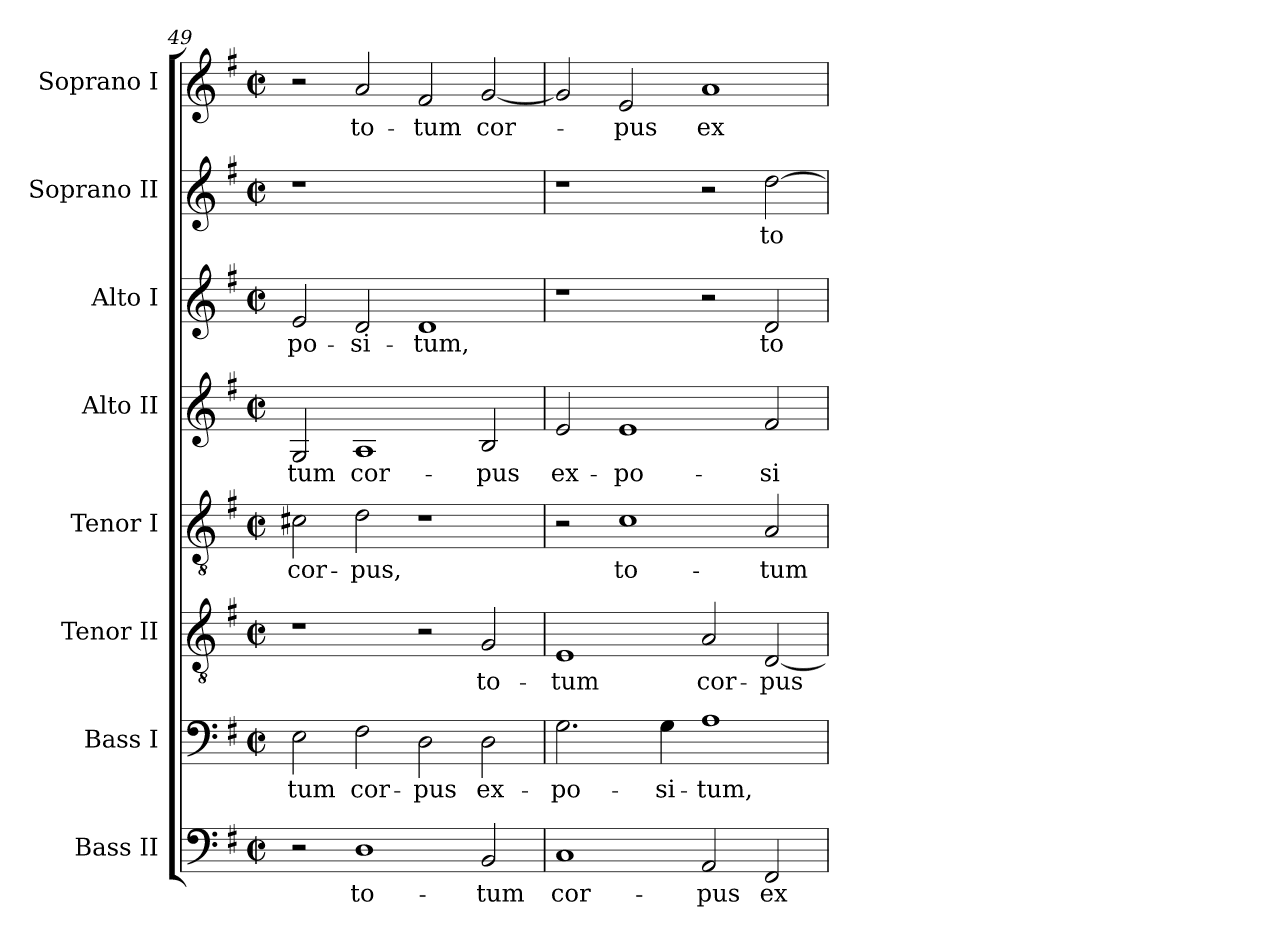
**kern	**text	**kern	**text	**kern	**text	**kern	**text	**kern	**text	**kern	**text	**kern	**text	**kern	**text
*part8	*part8	*part7	*part7	*part6	*part6	*part5	*part5	*part4	*part4	*part3	*part3	*part2	*part2	*part1	*part1
*staff8	*staff8	*staff7	*staff7	*staff6	*staff6	*staff5	*staff5	*staff4	*staff4	*staff3	*staff3	*staff2	*staff2	*staff1	*staff1
*I"Bass II	*	*I"Bass I	*	*I"Tenor II	*	*I"Tenor I	*	*I"Alto II	*	*I"Alto I	*	*I"Soprano II	*	*I"Soprano I	*
*I'BII	*	*I'BI	*	*I'TII	*	*I'TI	*	*I'AII	*	*I'AI	*	*	*	*	*
!!LO:PB:g=z
*clefF4	*	*clefF4	*	*clefGv2	*	*clefGv2	*	*clefG2	*	*clefG2	*	*clefG2	*	*clefG2	*
*k[f#]	*	*k[f#]	*	*k[f#]	*	*k[f#]	*	*k[f#]	*	*k[f#]	*	*k[f#]	*	*k[f#]	*
*G:	*	*G:	*	*G:	*	*G:	*	*G:	*	*G:	*	*G:	*	*G:	*
*M2/2	*	*M2/2	*	*M2/2	*	*M2/2	*	*M2/2	*	*M2/2	*	*M2/2	*	*M2/2	*
*met(c|)	*	*met(c|)	*	*met(c|)	*	*met(c|)	*	*met(c|)	*	*met(c|)	*	*met(c|)	*	*met(c|)	*
=49	=49	=49	=49	=49	=49	=49	=49	=49	=49	=49	=49	=49	=49	=49	=49
!	!	!	!LO:LY:b:color=#000000	!	!	!	!	!	!	!	!	!	!	!	!
!	!	!	!	!	!	!	!LO:LY:b:color=#000000	!	!	!	!	!	!	!	!
!	!	!	!	!	!	!	!	!	!LO:LY:b:color=#000000	!	!	!	!	!	!
!	!	!	!	!	!	!	!	!	!	!	!LO:LY:b:color=#000000	!LO:N:vis=1	!	!	!
2r	.	2Ei\	-tum	1r	.	2c#Xi\	cor-	2Gi/	-tum	2ei/	-po-	1r	.	2r	.
!	!LO:LY:b:color=#000000	!	!	!	!	!	!	!	!	!	!	!	!	!	!
!	!	!	!LO:LY:b:color=#000000	!	!	!	!	!	!	!	!	!	!	!	!
!	!	!	!	!	!	!	!LO:LY:b:color=#000000	!	!	!	!	!	!	!	!
!	!	!	!	!	!	!	!	!	!LO:LY:b:color=#000000	!	!	!	!	!	!
!	!	!	!	!	!	!	!	!	!	!	!LO:LY:b:color=#000000	!	!	!	!
!	!	!	!	!	!	!	!	!	!	!	!	!	!	!	!LO:LY:b:color=#000000
1Di	to-	2F#i\	cor-	.	.	2di\	-pus,	1Ai	cor-	2di/	-si-	.	.	2ai/	to-
!	!	!	!LO:LY:b:color=#000000	!	!	!	!	!	!	!	!	!	!	!	!
!	!	!	!	!	!	!	!	!	!	!	!LO:LY:b:color=#000000	!	!	!	!
!	!	!	!	!	!	!	!	!	!	!	!	!	!	!	!LO:LY:b:color=#000000
.	.	2Di\	-pus	2r	.	1r	.	.	.	1di	-tum,	1ryy	.	2f#i/	-tum
!	!LO:LY:b:color=#000000	!	!	!	!	!	!	!	!	!	!	!	!	!	!
!	!	!	!LO:LY:b:color=#000000	!	!	!	!	!	!	!	!	!	!	!	!
!	!	!	!	!	!LO:LY:b:color=#000000	!	!	!	!	!	!	!	!	!	!
!	!	!	!	!	!	!	!	!	!LO:LY:b:color=#000000	!	!	!	!	!	!
!	!	!	!	!	!	!	!	!	!	!	!	!	!	!	!LO:LY:b:color=#000000
2BBi/	-tum	2Di\	ex-	2Gi/	to-	.	.	2Bi/	-pus	.	.	.	.	[<2gi/	cor-
=50	=50	=50	=50	=50	=50	=50	=50	=50	=50	=50	=50	=50	=50	=50	=50
!	!LO:LY:b:color=#000000	!	!	!	!	!	!	!	!	!	!	!	!	!	!
!	!	!	!LO:LY:b:color=#000000	!	!	!	!	!	!	!	!	!	!	!	!
!	!	!	!	!	!LO:LY:b:color=#000000	!	!	!	!	!	!	!	!	!	!
!	!	!	!	!	!	!	!	!	!LO:LY:b:color=#000000	!	!	!	!	!	!
1Ci	cor-	2.Gi\	-po-	1Ei	-tum	2r	.	2ei/	ex-	1r	.	1r	.	2gi/]	.
!	!	!	!	!	!	!	!LO:LY:b:color=#000000	!	!	!	!	!	!	!	!
!	!	!	!	!	!	!	!	!	!LO:LY:b:color=#000000	!	!	!	!	!	!
!	!	!	!	!	!	!	!	!	!	!	!	!	!	!	!LO:LY:b:color=#000000
.	.	.	.	.	.	1ci	to-	1ei	-po-	.	.	.	.	2ei/	-pus
!	!	!	!LO:LY:b:color=#000000	!	!	!	!	!	!	!	!	!	!	!	!
.	.	4Gi\	-si-	.	.	.	.	.	.	.	.	.	.	.	.
!	!LO:LY:b:color=#000000	!	!	!	!	!	!	!	!	!	!	!	!	!	!
!	!	!	!LO:LY:b:color=#000000	!	!	!	!	!	!	!	!	!	!	!	!
!	!	!	!	!	!LO:LY:b:color=#000000	!	!	!	!	!	!	!	!	!	!
!	!	!	!	!	!	!	!	!	!	!	!	!	!	!	!LO:LY:b:color=#000000
2AAi/	-pus	1Ai	-tum,	2Ai/	cor-	.	.	.	.	2r	.	2r	.	1ai	ex-
!	!LO:LY:b:color=#000000	!	!	!	!	!	!	!	!	!	!	!	!	!	!
!	!	!	!	!	!LO:LY:b:color=#000000	!	!	!	!	!	!	!	!	!	!
!	!	!	!	!	!	!	!LO:LY:b:color=#000000	!	!	!	!	!	!	!	!
!	!	!	!	!	!	!	!	!	!LO:LY:b:color=#000000	!	!	!	!	!	!
!	!	!	!	!	!	!	!	!	!	!	!LO:LY:b:color=#000000	!	!	!	!
!	!	!	!	!	!	!	!	!	!	!	!	!	!LO:LY:b:color=#000000	!	!
2FF#i/	ex-	.	.	[<2Di/	-pus	2Ai/	-tum	2f#i/	-si-	2di/	to-	[>2ddi\	to-	.	.
=	=	=	=	=	=	=	=	=	=	=	=	=	=	=	=
*-	*-	*-	*-	*-	*-	*-	*-	*-	*-	*-	*-	*-	*-	*-	*-
